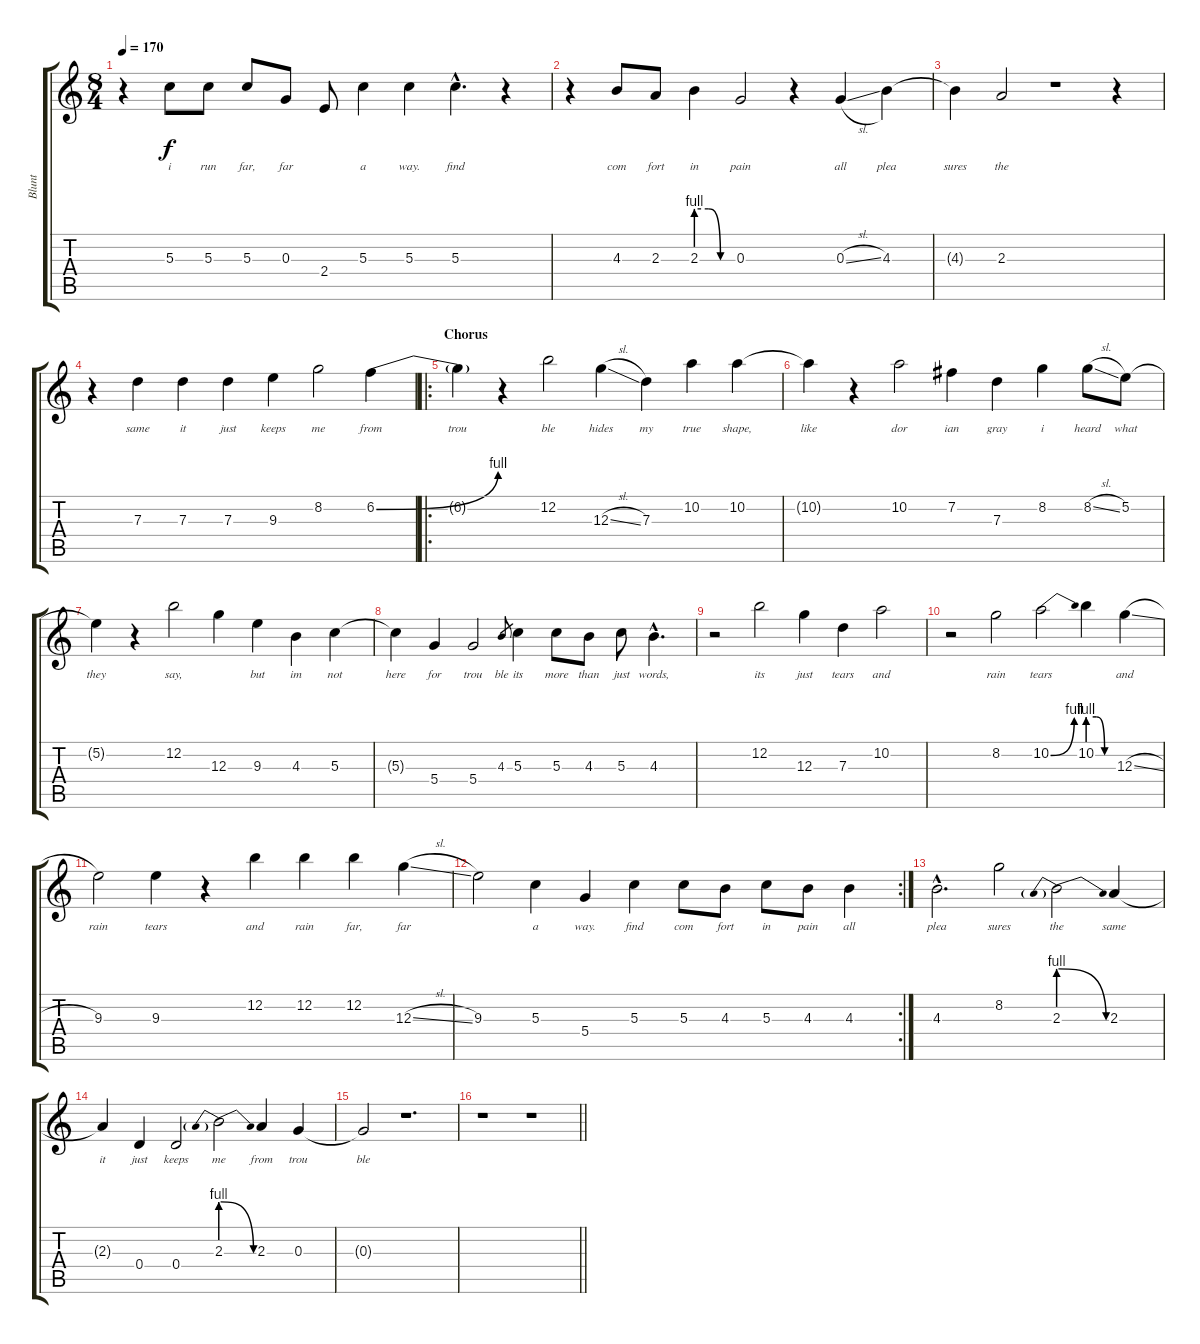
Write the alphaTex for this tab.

\track ("Blunt" "Blunt") {instrument distortionguitar}
\staff {score tabs}
\tuning (E4 B3 G3 D3 A2 E2) {hide}
\ts (8 4)
\tempo 170
\clef g2
\ks c
r.4{dy f} 5.3.8{lyrics (0 "i") lyrics (1 "") lyrics (2 "") lyrics (3 "") lyrics (4 "")} 5.3.8{lyrics (0 "run") lyrics (1 "") lyrics (2 "") lyrics (3 "") lyrics (4 "")} 5.3.8{lyrics (0 "far,") lyrics (1 "") lyrics (2 "") lyrics (3 "") lyrics (4 "")} 0.3.8{lyrics (0 "far") lyrics (1 "") lyrics (2 "") lyrics (3 "") lyrics (4 "")} 2.4.8{lyrics (0 "") lyrics (1 "") lyrics (2 "") lyrics (3 "") lyrics (4 "")} 5.3.4{lyrics (0 "a") lyrics (1 "") lyrics (2 "") lyrics (3 "") lyrics (4 "")} 5.3.4{lyrics (0 "way.") lyrics (1 "") lyrics (2 "") lyrics (3 "") lyrics (4 "")} 5.3{hac}.4{d lyrics (0 "find") lyrics (1 "") lyrics (2 "") lyrics (3 "") lyrics (4 "")} r.4 |
r.4 4.3.8{lyrics (0 "com") lyrics (1 "") lyrics (2 "") lyrics (3 "") lyrics (4 "")} 2.3.8{lyrics (0 "fort") lyrics (1 "") lyrics (2 "") lyrics (3 "") lyrics (4 "")} 2.3{be (custom 0 4 20 4 40 0 60 0)}.4{lyrics (0 "in") lyrics (1 "") lyrics (2 "") lyrics (3 "") lyrics (4 "")} 0.3.2{lyrics (0 "pain") lyrics (1 "") lyrics (2 "") lyrics (3 "") lyrics (4 "")} r.4 0.3{sl}.4{lyrics (0 "all") lyrics (1 "") lyrics (2 "") lyrics (3 "") lyrics (4 "")} 4.3.4{lyrics (0 "plea") lyrics (1 "") lyrics (2 "") lyrics (3 "") lyrics (4 "")} |
4.3{t}.4{lyrics (0 "sures") lyrics (1 "") lyrics (2 "") lyrics (3 "") lyrics (4 "")} 2.3.2{lyrics (0 "the") lyrics (1 "") lyrics (2 "") lyrics (3 "") lyrics (4 "")} r.1 r.4 |
r.4 7.3.4{lyrics (0 "same") lyrics (1 "") lyrics (2 "") lyrics (3 "") lyrics (4 "")} 7.3.4{lyrics (0 "it") lyrics (1 "") lyrics (2 "") lyrics (3 "") lyrics (4 "")} 7.3.4{lyrics (0 "just") lyrics (1 "") lyrics (2 "") lyrics (3 "") lyrics (4 "")} 9.3.4{lyrics (0 "keeps") lyrics (1 "") lyrics (2 "") lyrics (3 "") lyrics (4 "")} 8.2.2{lyrics (0 "me") lyrics (1 "") lyrics (2 "") lyrics (3 "") lyrics (4 "")} 6.2{be (bend 0 0 60 4)}.4{lyrics (0 "from") lyrics (1 "") lyrics (2 "") lyrics (3 "") lyrics (4 "")} |
\ro
\section ("" "Chorus")
6.2{t}.4{lyrics (0 "trou") lyrics (1 "") lyrics (2 "") lyrics (3 "") lyrics (4 "")} r.4 12.2.2{lyrics (0 "ble") lyrics (1 "") lyrics (2 "") lyrics (3 "") lyrics (4 "")} 12.3{sl}.4{lyrics (0 "hides") lyrics (1 "") lyrics (2 "") lyrics (3 "") lyrics (4 "")} 7.3.4{lyrics (0 "my") lyrics (1 "") lyrics (2 "") lyrics (3 "") lyrics (4 "")} 10.2.4{lyrics (0 "true") lyrics (1 "") lyrics (2 "") lyrics (3 "") lyrics (4 "")} 10.2.4{lyrics (0 "shape,") lyrics (1 "") lyrics (2 "") lyrics (3 "") lyrics (4 "")} |
10.2{t}.4{lyrics (0 "like") lyrics (1 "") lyrics (2 "") lyrics (3 "") lyrics (4 "")} r.4 10.2.2{lyrics (0 "dor") lyrics (1 "") lyrics (2 "") lyrics (3 "") lyrics (4 "")} 7.2.4{lyrics (0 "ian") lyrics (1 "") lyrics (2 "") lyrics (3 "") lyrics (4 "")} 7.3.4{lyrics (0 "gray") lyrics (1 "") lyrics (2 "") lyrics (3 "") lyrics (4 "")} 8.2.4{lyrics (0 "i") lyrics (1 "") lyrics (2 "") lyrics (3 "") lyrics (4 "")} 8.2{sl}.8{lyrics (0 "heard") lyrics (1 "") lyrics (2 "") lyrics (3 "") lyrics (4 "")} 5.2.8{lyrics (0 "what") lyrics (1 "") lyrics (2 "") lyrics (3 "") lyrics (4 "")} |
5.2{t}.4{lyrics (0 "they") lyrics (1 "") lyrics (2 "") lyrics (3 "") lyrics (4 "")} r.4 12.2.2{lyrics (0 "say,") lyrics (1 "") lyrics (2 "") lyrics (3 "") lyrics (4 "")} 12.3.4{lyrics (0 "") lyrics (1 "") lyrics (2 "") lyrics (3 "") lyrics (4 "")} 9.3.4{lyrics (0 "but") lyrics (1 "") lyrics (2 "") lyrics (3 "") lyrics (4 "")} 4.3.4{lyrics (0 "im") lyrics (1 "") lyrics (2 "") lyrics (3 "") lyrics (4 "")} 5.3.4{lyrics (0 "not") lyrics (1 "") lyrics (2 "") lyrics (3 "") lyrics (4 "")} |
5.3{t}.4{lyrics (0 "here") lyrics (1 "") lyrics (2 "") lyrics (3 "") lyrics (4 "")} 5.4.4{lyrics (0 "for") lyrics (1 "") lyrics (2 "") lyrics (3 "") lyrics (4 "")} 5.4.2{lyrics (0 "trou") lyrics (1 "") lyrics (2 "") lyrics (3 "") lyrics (4 "")} 4.3.8{lyrics (0 "ble") lyrics (1 "") lyrics (2 "") lyrics (3 "") lyrics (4 "") gr} 5.3.4{lyrics (0 "its") lyrics (1 "") lyrics (2 "") lyrics (3 "") lyrics (4 "")} 5.3.8{lyrics (0 "more") lyrics (1 "") lyrics (2 "") lyrics (3 "") lyrics (4 "")} 4.3.8{lyrics (0 "than") lyrics (1 "") lyrics (2 "") lyrics (3 "") lyrics (4 "")} 5.3.8{lyrics (0 "just") lyrics (1 "") lyrics (2 "") lyrics (3 "") lyrics (4 "")} 4.3{hac}.4{d lyrics (0 "words,") lyrics (1 "") lyrics (2 "") lyrics (3 "") lyrics (4 "")} |
r.2 12.2.2{lyrics (0 "its") lyrics (1 "") lyrics (2 "") lyrics (3 "") lyrics (4 "")} 12.3.4{lyrics (0 "just") lyrics (1 "") lyrics (2 "") lyrics (3 "") lyrics (4 "")} 7.3.4{lyrics (0 "tears") lyrics (1 "") lyrics (2 "") lyrics (3 "") lyrics (4 "")} 10.2.2{lyrics (0 "and") lyrics (1 "") lyrics (2 "") lyrics (3 "") lyrics (4 "")} |
r.2 8.2.2{lyrics (0 "rain") lyrics (1 "") lyrics (2 "") lyrics (3 "") lyrics (4 "")} 10.2{be (bend 0 0 60 4)}.2{lyrics (0 "tears") lyrics (1 "") lyrics (2 "") lyrics (3 "") lyrics (4 "")} 10.2{be (custom 0 4 20 4 40 0 60 0)}.4{lyrics (0 "") lyrics (1 "") lyrics (2 "") lyrics (3 "") lyrics (4 "")} 12.3{sl}.4{lyrics (0 "and") lyrics (1 "") lyrics (2 "") lyrics (3 "") lyrics (4 "")} |
9.3.2{lyrics (0 "rain") lyrics (1 "") lyrics (2 "") lyrics (3 "") lyrics (4 "")} 9.3.4{lyrics (0 "tears") lyrics (1 "") lyrics (2 "") lyrics (3 "") lyrics (4 "")} r.4 12.2.4{lyrics (0 "and") lyrics (1 "") lyrics (2 "") lyrics (3 "") lyrics (4 "")} 12.2.4{lyrics (0 "rain") lyrics (1 "") lyrics (2 "") lyrics (3 "") lyrics (4 "")} 12.2.4{lyrics (0 "far,") lyrics (1 "") lyrics (2 "") lyrics (3 "") lyrics (4 "")} 12.3{sl}.4{lyrics (0 "far") lyrics (1 "") lyrics (2 "") lyrics (3 "") lyrics (4 "")} |
\rc 2
9.3.2{lyrics (0 "") lyrics (1 "") lyrics (2 "") lyrics (3 "") lyrics (4 "")} 5.3.4{lyrics (0 "a") lyrics (1 "") lyrics (2 "") lyrics (3 "") lyrics (4 "")} 5.4.4{lyrics (0 "way.") lyrics (1 "") lyrics (2 "") lyrics (3 "") lyrics (4 "")} 5.3.4{lyrics (0 "find") lyrics (1 "") lyrics (2 "") lyrics (3 "") lyrics (4 "")} 5.3.8{lyrics (0 "com") lyrics (1 "") lyrics (2 "") lyrics (3 "") lyrics (4 "")} 4.3.8{lyrics (0 "fort") lyrics (1 "") lyrics (2 "") lyrics (3 "") lyrics (4 "")} 5.3.8{lyrics (0 "in") lyrics (1 "") lyrics (2 "") lyrics (3 "") lyrics (4 "")} 4.3.8{lyrics (0 "pain") lyrics (1 "") lyrics (2 "") lyrics (3 "") lyrics (4 "")} 4.3.4{lyrics (0 "all") lyrics (1 "") lyrics (2 "") lyrics (3 "") lyrics (4 "")} |
4.3{hac}.2{d lyrics (0 "plea") lyrics (1 "") lyrics (2 "") lyrics (3 "") lyrics (4 "")} 8.2.2{lyrics (0 "sures") lyrics (1 "") lyrics (2 "") lyrics (3 "") lyrics (4 "")} 2.3{be (prebendrelease 0 4 60 0)}.2{lyrics (0 "the") lyrics (1 "") lyrics (2 "") lyrics (3 "") lyrics (4 "")} 2.3.4{lyrics (0 "same") lyrics (1 "") lyrics (2 "") lyrics (3 "") lyrics (4 "")} |
2.3{t}.4{lyrics (0 "it") lyrics (1 "") lyrics (2 "") lyrics (3 "") lyrics (4 "")} 0.4.4{lyrics (0 "just") lyrics (1 "") lyrics (2 "") lyrics (3 "") lyrics (4 "")} 0.4.2{lyrics (0 "keeps") lyrics (1 "") lyrics (2 "") lyrics (3 "") lyrics (4 "")} 2.3{be (prebendrelease 0 4 60 0)}.2{lyrics (0 "me") lyrics (1 "") lyrics (2 "") lyrics (3 "") lyrics (4 "")} 2.3.4{lyrics (0 "from") lyrics (1 "") lyrics (2 "") lyrics (3 "") lyrics (4 "")} 0.3.4{lyrics (0 "trou") lyrics (1 "") lyrics (2 "") lyrics (3 "") lyrics (4 "")} |
0.3{t}.2{lyrics (0 "ble") lyrics (1 "") lyrics (2 "") lyrics (3 "") lyrics (4 "")} r.1{d} |
\barLineRight lightlight
r.1 r.1
